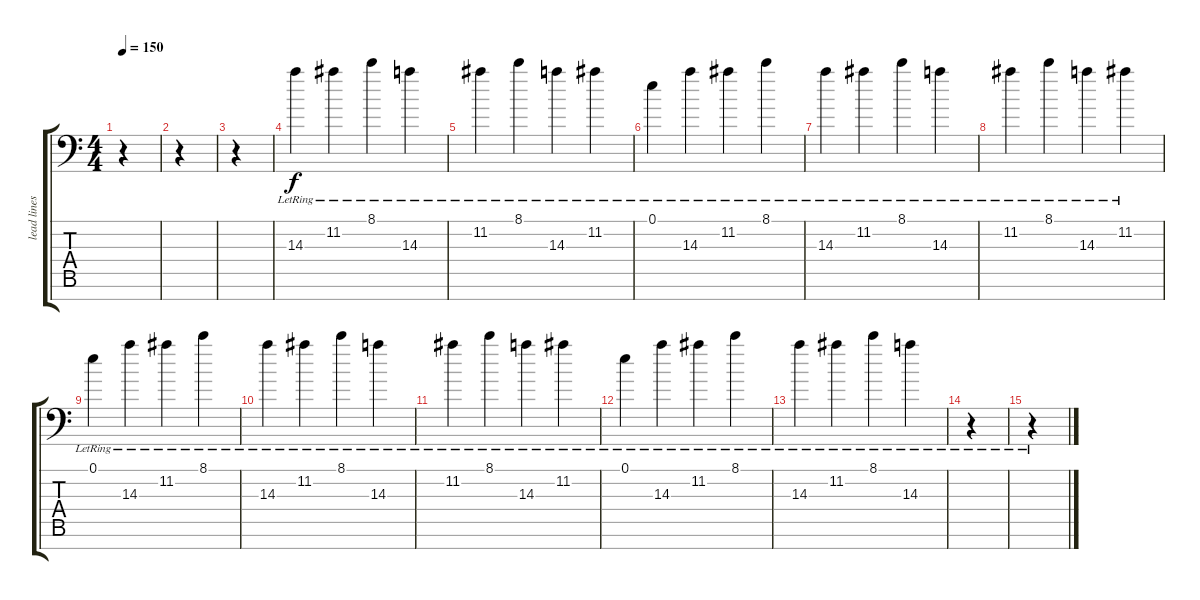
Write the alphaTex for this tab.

\track ("lead lines" "lead lines") {instrument distortionguitar}
\staff {score tabs}
\tuning (E4 B3 G3 D3 A2 E2 A1) {hide}
\ts (4 4)
\tempo 150
\clef f4
\ks c
r.4{dy f} |
r.4 |
r.4 |
14.3{lr}.4 11.2{lr}.4 8.1{lr}.4 14.3{lr}.4 |
11.2{lr}.4 8.1{lr}.4 14.3{lr}.4 11.2{lr}.4 |
0.1{lr}.4 14.3{lr}.4 11.2{lr}.4 8.1{lr}.4 |
14.3{lr}.4 11.2{lr}.4 8.1{lr}.4 14.3{lr}.4 |
11.2{lr}.4 8.1{lr}.4 14.3{lr}.4 11.2{lr}.4 |
0.1{lr}.4 14.3{lr}.4 11.2{lr}.4 8.1{lr}.4 |
14.3{lr}.4 11.2{lr}.4 8.1{lr}.4 14.3{lr}.4 |
11.2{lr}.4 8.1{lr}.4 14.3{lr}.4 11.2{lr}.4 |
0.1{lr}.4 14.3{lr}.4 11.2{lr}.4 8.1{lr}.4 |
14.3{lr}.4 11.2{lr}.4 8.1{lr}.4 14.3{lr}.4 |
r.4 |
r.4
